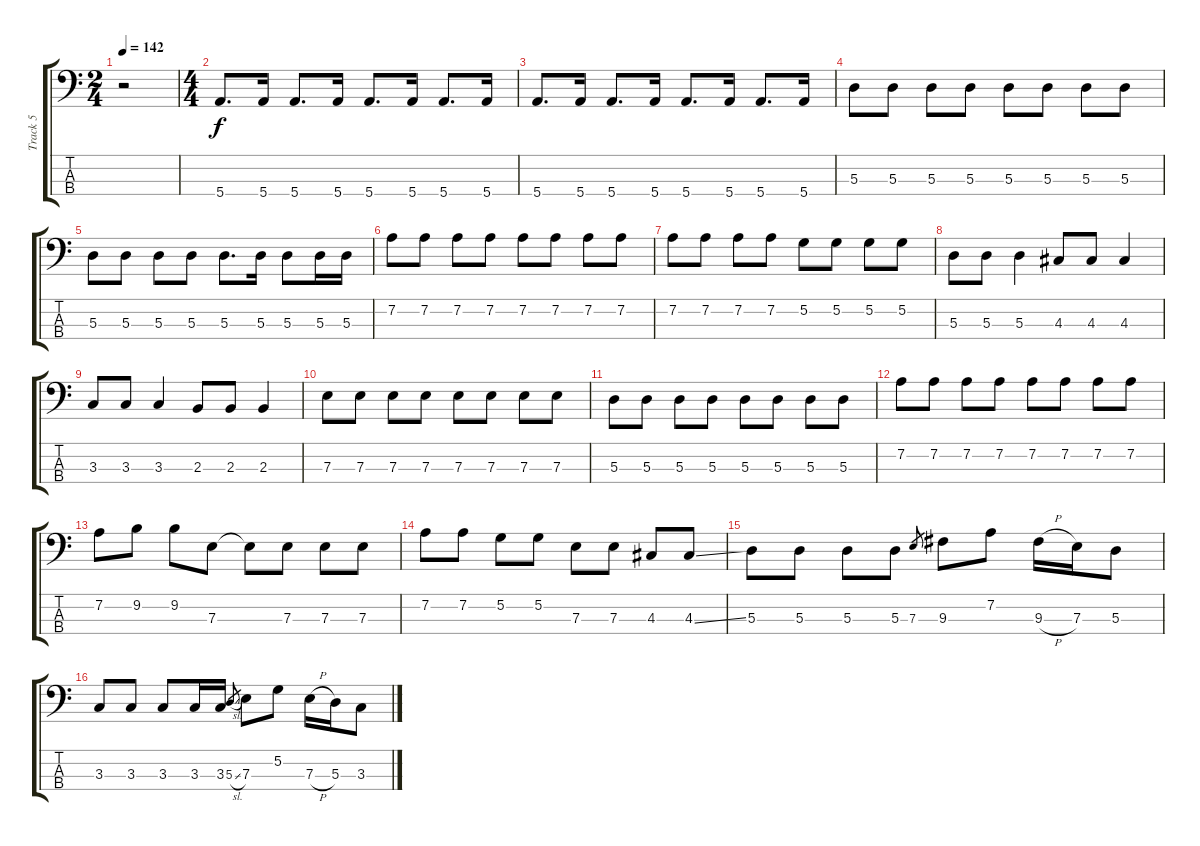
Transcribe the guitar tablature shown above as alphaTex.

\track ("Track 5" "Track 5") {instrument electricbassfinger}
\staff {score tabs}
\tuning (G2 D2 A1 E1) {hide}
\ts (2 4)
\tempo 142
\clef f4
\ks c
r.2{dy f} |
\ts (4 4)
5.4.8{d} 5.4.16 5.4.8{d} 5.4.16 5.4.8{d} 5.4.16 5.4.8{d} 5.4.16 |
5.4.8{d} 5.4.16 5.4.8{d} 5.4.16 5.4.8{d} 5.4.16 5.4.8{d} 5.4.16 |
5.3.8 5.3.8 5.3.8 5.3.8 5.3.8 5.3.8 5.3.8 5.3.8 |
5.3.8 5.3.8 5.3.8 5.3.8 5.3.8{d} 5.3.16 5.3.8 5.3.16 5.3.16 |
7.2.8 7.2.8 7.2.8 7.2.8 7.2.8 7.2.8 7.2.8 7.2.8 |
7.2.8 7.2.8 7.2.8 7.2.8 5.2.8 5.2.8 5.2.8 5.2.8 |
5.3.8 5.3.8 5.3.4 4.3.8 4.3.8 4.3.4 |
3.3.8 3.3.8 3.3.4 2.3.8 2.3.8 2.3.4 |
7.3.8 7.3.8 7.3.8 7.3.8 7.3.8 7.3.8 7.3.8 7.3.8 |
5.3.8 5.3.8 5.3.8 5.3.8 5.3.8 5.3.8 5.3.8 5.3.8 |
7.2.8 7.2.8 7.2.8 7.2.8 7.2.8 7.2.8 7.2.8 7.2.8 |
7.2.8 9.2.8 9.2.8 7.3.8 7.3{t}.8 7.3.8 7.3.8 7.3.8 |
7.2.8 7.2.8 5.2.8 5.2.8 7.3.8 7.3.8 4.3.8 4.3{ss}.8 |
5.3.8 5.3.8 5.3.8 5.3.8 7.3.8{gr} 9.3.8 7.2.8 9.3{h}.16 7.3.16 5.3.8 |
3.3.8 3.3.8 3.3.8 3.3.16 3.3.16 5.3{sl}.8{gr} 7.3.8 5.2.8 7.3{h}.16 5.3.16 3.3.8
